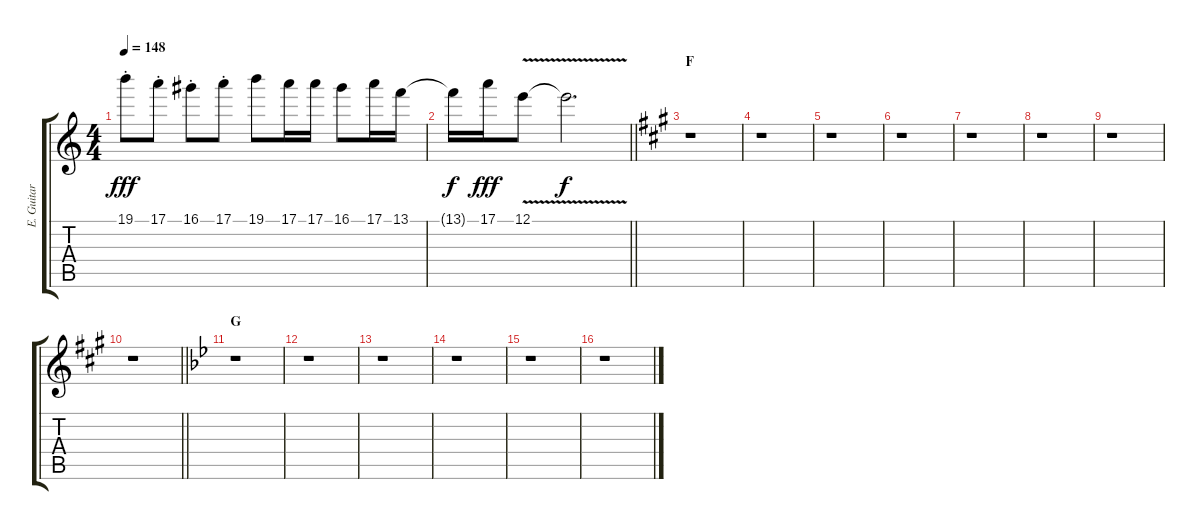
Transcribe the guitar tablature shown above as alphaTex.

\track ("E. Guitar III" "E. Guitar ") {instrument overdrivenguitar}
\staff {score tabs}
\tuning (E4 B3 G3 D3 A2 E2) {hide}
\ts (4 4)
\tempo 148
\clef g2
\ks c
19.1{st}.8{dy fff} 17.1{st}.8 16.1{st}.8 17.1{st}.8 19.1.8 17.1.16 17.1.16 16.1.8 17.1.16 13.1.16 |
\barLineRight lightlight
13.1{t}.16{dy f} 17.1.16{dy fff} 12.1{v}.8 12.1{t}.2{d dy f} |
\section ("" "F")
\ks a
r.1 |
r.1 |
r.1 |
r.1 |
r.1 |
r.1 |
r.1 |
\barLineRight lightlight
r.1 |
\section ("" "G")
\ks bb
r.1 |
r.1 |
r.1 |
r.1 |
r.1 |
r.1
